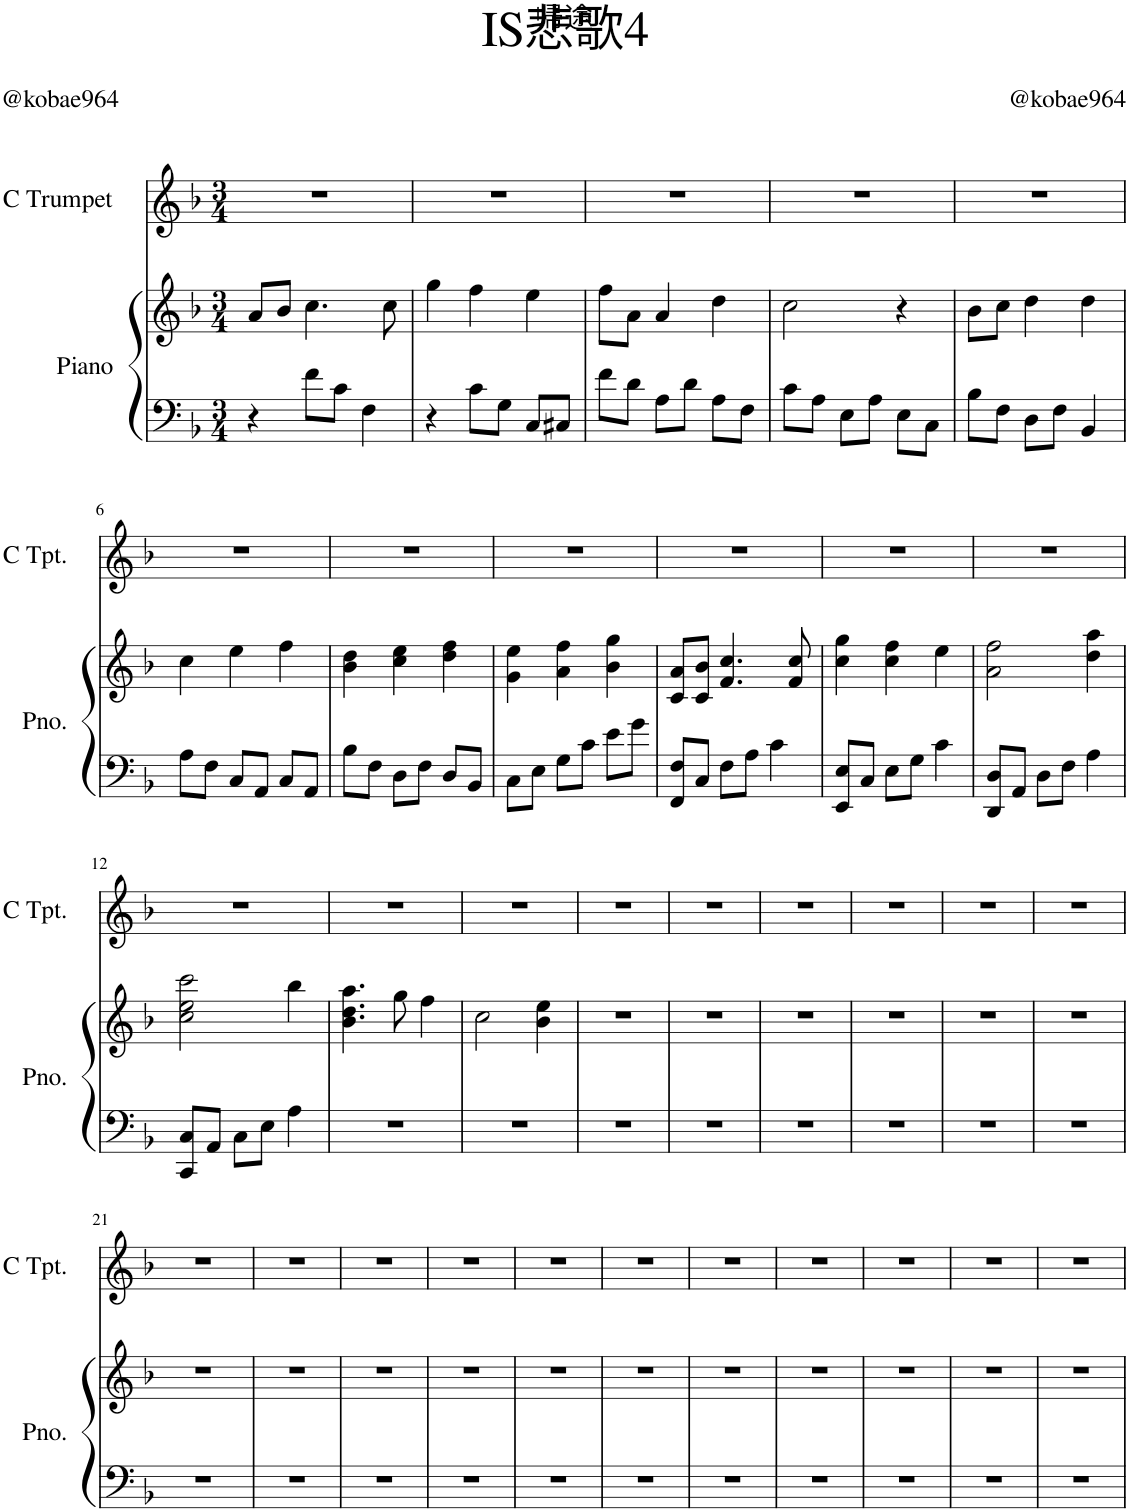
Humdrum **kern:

**kern	**kern	**kern
*part2	*part2	*part1
*staff3	*staff2	*staff1
*I"Piano	*	*I"C Trumpet
*I'Pno.	*	*I'C Tpt.
*clefF4	*clefG2	*clefG2
*k[b-]	*k[b-]	*k[b-]
*M3/4	*M3/4	*M3/4
=1	=1	=1
4r	8a/L	2.r
.	8b-/J	.
8f\L	4.cc\	.
8c\J	.	.
4F\	.	.
.	8cc\	.
=2	=2	=2
4r	4gg\	2.r
8c\L	4ff\	.
8G\J	.	.
8C/L	4ee\	.
8C#X/J	.	.
=3	=3	=3
8f\L	8ff\L	2.r
8d\J	8a\J	.
8A\L	4a/	.
8d\J	.	.
8A\L	4dd\	.
8F\J	.	.
=4	=4	=4
8c\L	2cc\	2.r
8A\J	.	.
8E\L	.	.
8A\J	.	.
8E\L	4r	.
8C\J	.	.
=5	=5	=5
8B-\L	8b-\L	2.r
8F\J	8cc\J	.
8D\L	4dd\	.
8F\J	.	.
4BB-/	4dd\	.
!!LO:LB:g=z
=6	=6	=6
8A\L	4cc\	2.r
8F\J	.	.
8C/L	4ee\	.
8AA/J	.	.
8C/L	4ff\	.
8AA/J	.	.
=7	=7	=7
8B-\L	4b-\ 4dd\	2.r
8F\J	.	.
8D\L	4cc\ 4ee\	.
8F\J	.	.
8D/L	4dd\ 4ff\	.
8BB-/J	.	.
=8	=8	=8
8C\L	4g\ 4ee\	2.r
8E\J	.	.
8G\L	4a\ 4ff\	.
8c\J	.	.
8e\L	4b-\ 4gg\	.
8g\J	.	.
=9	=9	=9
8FF/ 8F/L	8c/ 8a/L	2.r
8C/J	8c/ 8b-/J	.
8F\L	4.f/ 4.cc/	.
8A\J	.	.
4c\	.	.
.	8f/ 8cc/	.
=10	=10	=10
8EE/ 8E/L	4cc\ 4gg\	2.r
8C/J	.	.
8E\L	4cc\ 4ff\	.
8G\J	.	.
4c\	4ee\	.
=11	=11	=11
8DD/ 8D/L	2a\ 2ff\	2.r
8AA/J	.	.
8D\L	.	.
8F\J	.	.
4A\	4dd\ 4aa\	.
!!LO:LB:g=z
=12	=12	=12
8CC/ 8C/L	2cc\ 2ee\ 2ccc\	2.r
8AA/J	.	.
8C\L	.	.
8E\J	.	.
4A\	4bb-\	.
=13	=13	=13
2.r	4.b-\ 4.dd\ 4.aa\	2.r
.	8gg\	.
.	4ff\	.
=14	=14	=14
2.r	2cc\	2.r
.	4b-\ 4ee\	.
=15	=15	=15
2.r	2.r	2.r
=16	=16	=16
2.r	2.r	2.r
=17	=17	=17
2.r	2.r	2.r
=18	=18	=18
2.r	2.r	2.r
=19	=19	=19
2.r	2.r	2.r
=20	=20	=20
2.r	2.r	2.r
!!LO:LB:g=z
=21	=21	=21
2.r	2.r	2.r
=22	=22	=22
2.r	2.r	2.r
=23	=23	=23
2.r	2.r	2.r
=24	=24	=24
2.r	2.r	2.r
=25	=25	=25
2.r	2.r	2.r
=26	=26	=26
2.r	2.r	2.r
=27	=27	=27
2.r	2.r	2.r
=28	=28	=28
2.r	2.r	2.r
=29	=29	=29
2.r	2.r	2.r
=30	=30	=30
2.r	2.r	2.r
=31	=31	=31
2.r	2.r	2.r
=	=	=
*-	*-	*-
